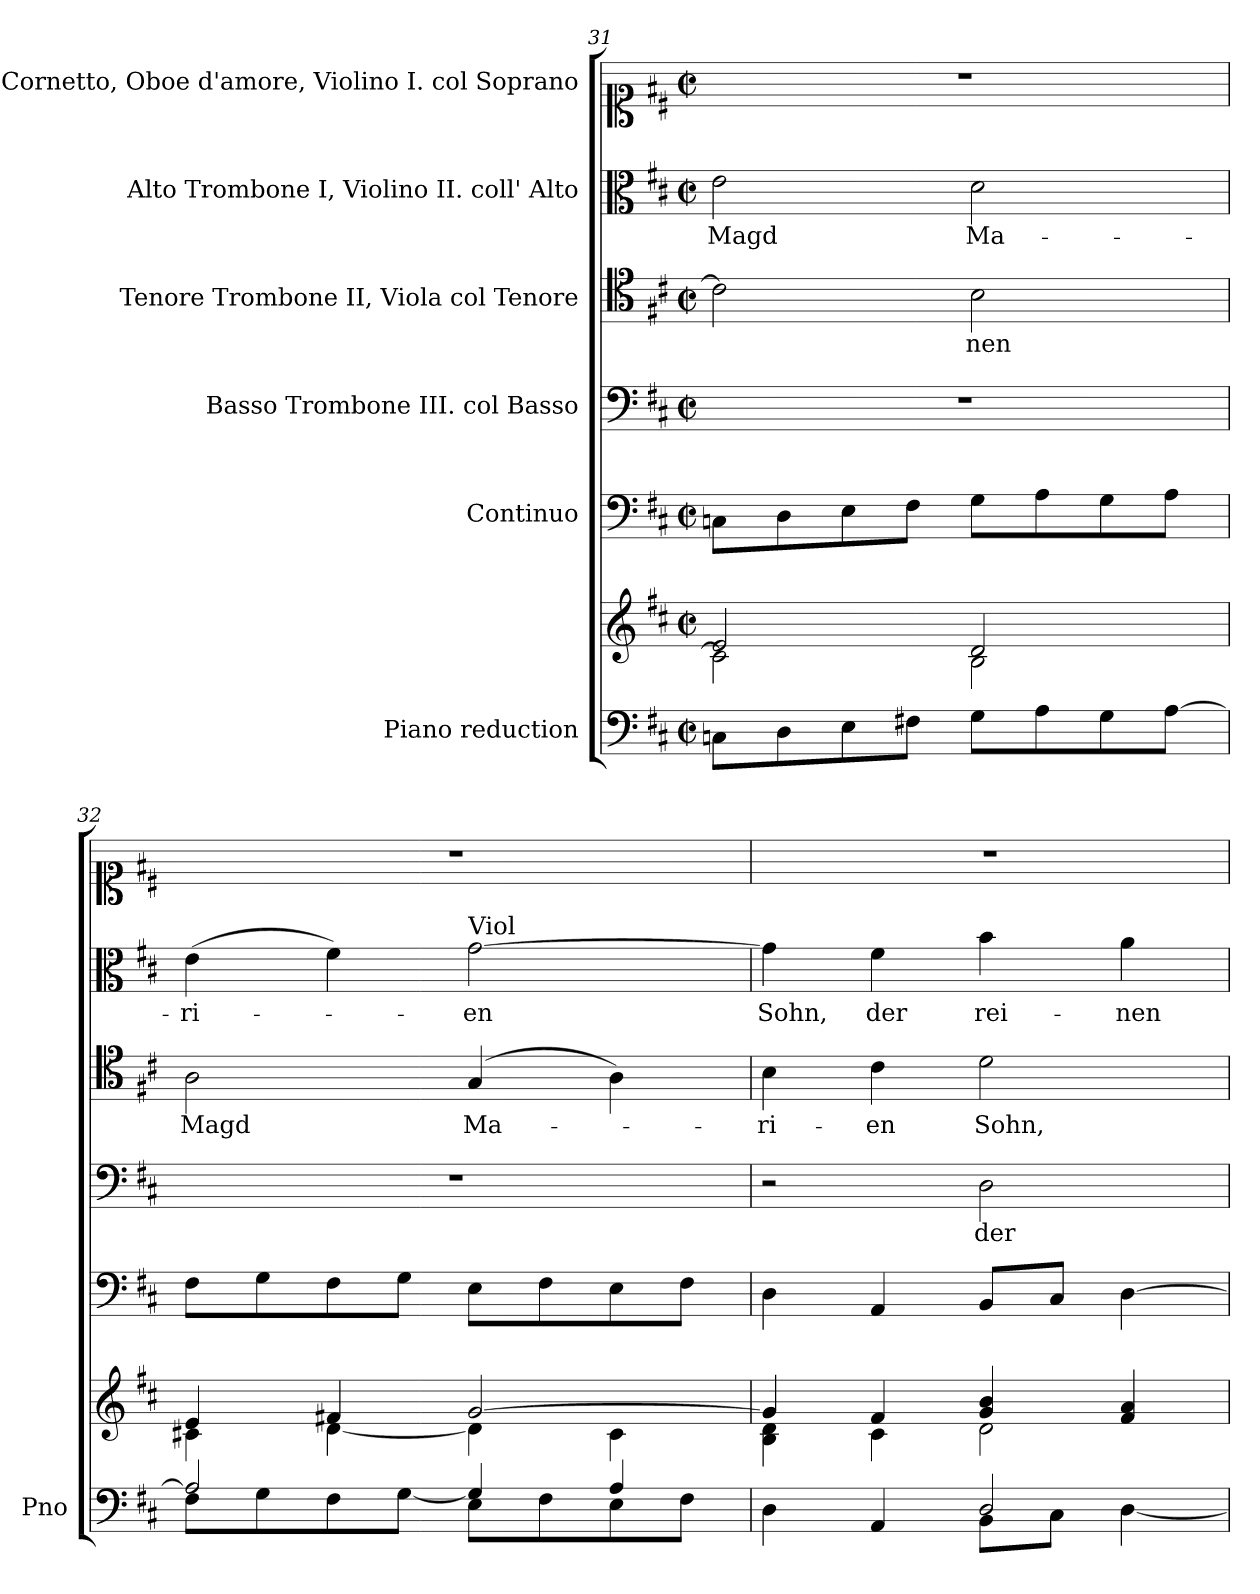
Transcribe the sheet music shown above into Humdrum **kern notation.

**kern	**kern	**kern	**kern	**text	**kern	**text	**kern	**text	**kern
*part6	*part6	*part5	*part4	*part4	*part3	*part3	*part2	*part2	*part1
*staff7	*staff6	*staff5	*staff4	*staff4	*staff3	*staff3	*staff2	*staff2	*staff1
*I"Piano reduction	*	*I"Continuo	*I"Basso  Trombone III. col Basso	*	*I"Tenore Trombone II, Viola col Tenore	*	*I"Alto Trombone I, Violino II.  coll' Alto	*	*I"Soprano Cornetto, Oboe d'amore, Violino I. col Soprano
*I'Pno	*	*	*	*	*	*	*	*	*
*clefF4	*clefG2	*clefF4	*clefF4	*	*clefC4	*	*clefC3	*	*clefC1
*k[f#c#]	*k[f#c#]	*k[f#c#]	*k[f#c#]	*	*k[f#c#]	*	*k[f#c#]	*	*k[f#c#]
*M2/2	*M2/2	*M2/2	*M2/2	*	*M2/2	*	*M2/2	*	*M2/2
*met(c|)	*met(c|)	*met(c|)	*met(c|)	*	*met(c|)	*	*met(c|)	*	*met(c|)
=31	=31	=31	=31	=31	=31	=31	=31	=31	=31
*	*^	*	*	*	*	*	*	*	*
!	!	!	!	!	!	!	!	!	!LO:LY:b	!
8Cn\L	2e/	2c\]	8Cn\L	1r	.	2c\]	.	2e\	Magd	1r
8D\	.	.	8D\	.	.	.	.	.	.	.
8E\	.	.	8E\	.	.	.	.	.	.	.
8F#X\J	.	.	8F#\J	.	.	.	.	.	.	.
!	!	!	!	!	!	!	!LO:LY:b	!	!LO:LY:b	!
8G\L	2d/	2B\	8G\L	.	.	2B\	-nen	2d\	Ma-	.
8A\	.	.	8A\	.	.	.	.	.	.	.
8G\	.	.	8G\	.	.	.	.	.	.	.
[>8A\J	.	.	8A\J	.	.	.	.	.	.	.
=32	=32	=32	=32	=32	=32	=32	=32	=32	=32	=32
*^	*	*	*	*	*	*	*	*	*	*
!	!	!	!	!	!	!	!	!LO:LY:b	!	!LO:LY:b	!
2A/]	8F#\L	4e/	4c#X\	8F#\L	1r	.	2A\	Magd	(4e\	-ri-	1r
.	8G\	.	.	8G\	.	.	.	.	.	.	.
.	8F#\	4f#X/	[4d\	8F#\	.	.	.	.	4f#\)	.	.
.	[>8G\J	.	.	8G\J	.	.	.	.	.	.	.
!	!	!	!	!	!	!	!	!	!LO:TX:a:t=Viol	!	!
!	!	!	!	!	!	!	!	!LO:LY:b	!	!LO:LY:b	!
4G/]	8E\L	[2g/	4d\]	8E\L	.	.	(4G/	Ma-	[2g\	-en	.
.	8F#\	.	.	8F#\	.	.	.	.	.	.	.
4A/	8E\	.	4c#\	8E\	.	.	4A\)	.	.	.	.
.	8F#\J	.	.	8F#\J	.	.	.	.	.	.	.
=33	=33	=33	=33	=33	=33	=33	=33	=33	=33	=33	=33
!	!	!	!	!	!	!	!	!LO:LY:b	!	!LO:LY:b	!
2ryy	4D\	4g/]	4B\ 4d\	4D\	2r	.	4B\	-ri-	4g\]	Sohn,	1r
!	!	!	!	!	!	!	!	!LO:LY:b	!	!LO:LY:b	!
.	4AA/	4f#/	4c#\	4AA/	.	.	4c#\	-en	4f#\	der	.
!	!	!	!	!	!	!LO:LY:b	!	!LO:LY:b	!	!LO:LY:b	!
2D/	8BB\L	4g/ 4b/	2d\	8BB/L	2D\	der	2d\	Sohn,	4b\	rei-	.
.	8C#\J	.	.	8C#/J	.	.	.	.	.	.	.
!	!	!	!	!	!	!	!	!	!	!LO:LY:b	!
.	[4D\	4f#/ 4a/	.	[4D\	.	.	.	.	4a\	-nen	.
*v	*v	*	*	*	*	*	*	*	*	*	*
*	*v	*v	*	*	*	*	*	*	*	*
=	=	=	=	=	=	=	=	=	=
*-	*-	*-	*-	*-	*-	*-	*-	*-	*-
